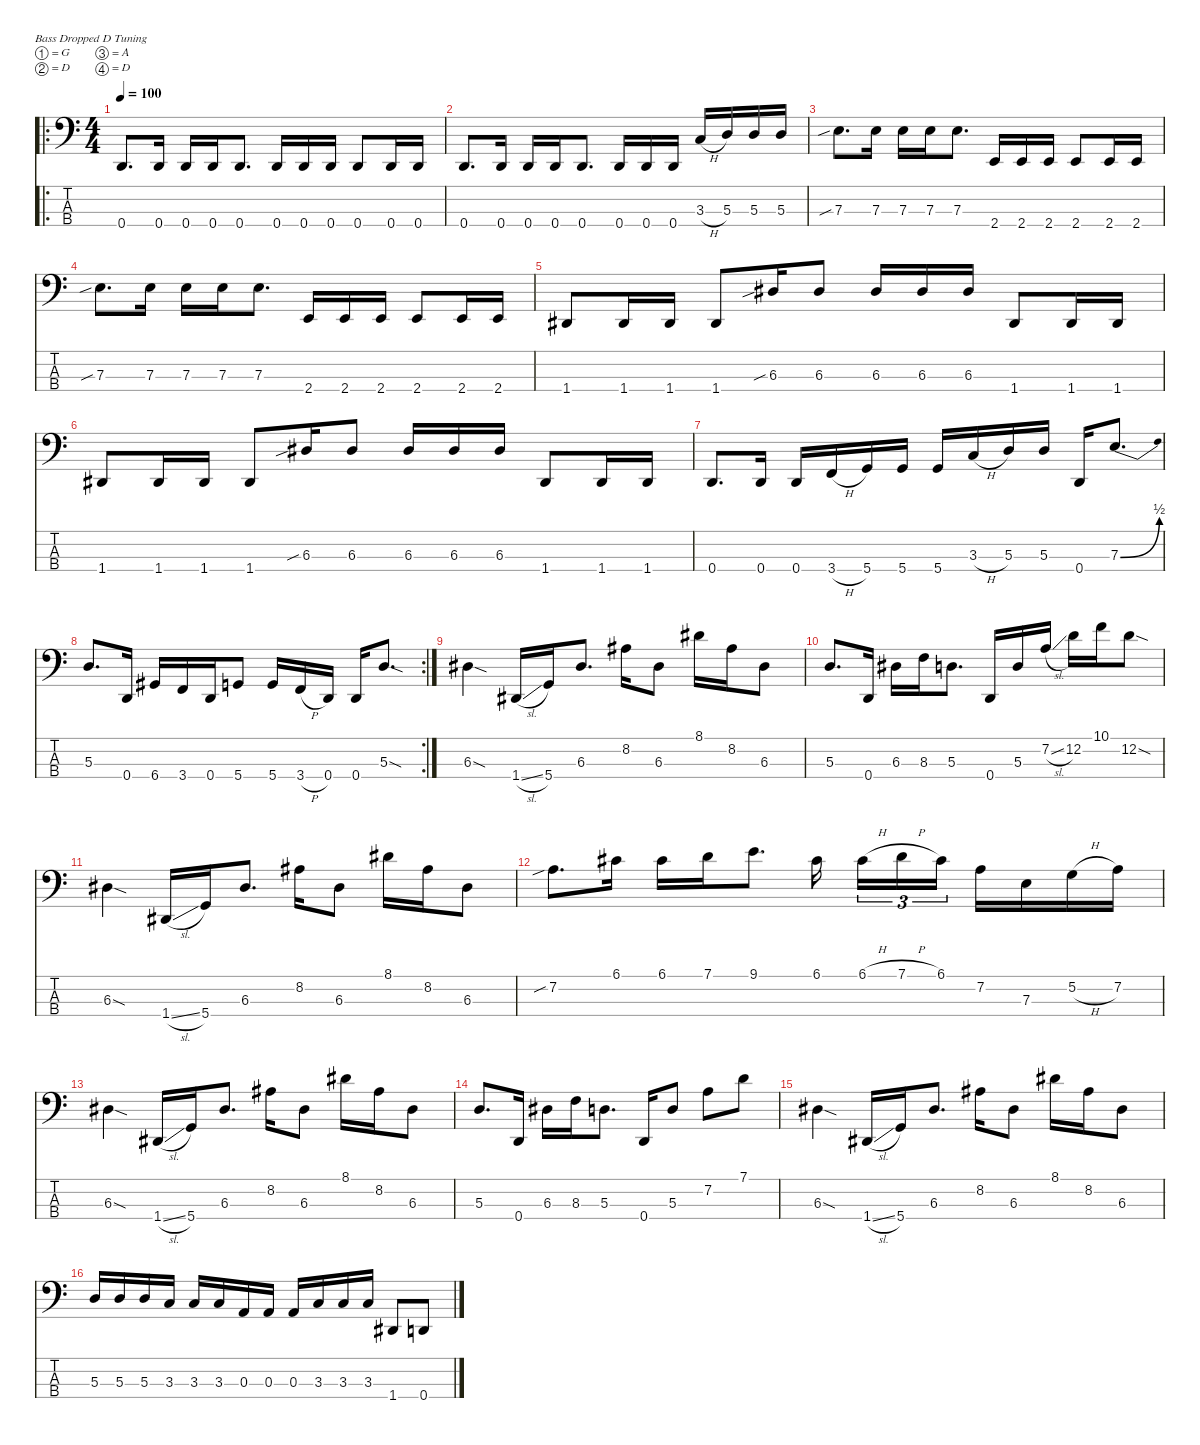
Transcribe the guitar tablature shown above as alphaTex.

\defaultSystemsLayout 4
\hideDynamics
\bracketExtendMode nobrackets
\singleTrackTrackNamePolicy hidden
\multiTrackTrackNamePolicy hidden
\firstSystemTrackNameMode fullname
\firstSystemTrackNameOrientation horizontal
\otherSystemsTrackNameOrientation horizontal
\track ("Bass Guitar" "el.bs.") {instrument electricbassfinger}
\staff {score tabs}
\tuning (G2 D2 A1 D1)
\ro
\ts (4 4)
\tempo 100
\clef f4
\ks c
0.4.8{d dy f beam Up} 0.4.16{beam Up} 0.4.16{beam Up} 0.4.16{beam Up} 0.4.8{d beam Up} 0.4.16{beam Up} 0.4.16{beam Up} 0.4.16{beam Up} 0.4.8{beam Up} 0.4.16{beam Up} 0.4.16{beam Up} |
0.4.8{d beam Up} 0.4.16{beam Up} 0.4.16{beam Up} 0.4.16{beam Up} 0.4.8{d beam Up} 0.4.16{beam Up} 0.4.16{beam Up} 0.4.16{beam Up} 3.3{h}.16{beam Up} 5.3.16{beam Up} 5.3.16{beam Up} 5.3.16{beam Up} |
7.3{sib}.8{d beam Down} 7.3.16{beam Down} 7.3.16{beam Down} 7.3.16{beam Down} 7.3.8{d beam Down} 2.4.16{beam Up} 2.4.16{beam Up} 2.4.16{beam Up} 2.4.8{beam Up} 2.4.16{beam Up} 2.4.16{beam Up} |
7.3{sib}.8{d beam Down} 7.3.16{beam Down} 7.3.16{beam Down} 7.3.16{beam Down} 7.3.8{d beam Down} 2.4.16{beam Up} 2.4.16{beam Up} 2.4.16{beam Up} 2.4.8{beam Up} 2.4.16{beam Up} 2.4.16{beam Up} |
1.4{acc #}.8{beam Up} 1.4{acc #}.16{beam Up} 1.4{acc #}.16{beam Up} 1.4{acc #}.8{beam Up} 6.3{sib acc #}.16{beam Up} 6.3{acc #}.8{beam Up} 6.3{acc #}.16{beam Up} 6.3{acc #}.16{beam Up} 6.3{acc #}.16{beam Up} 1.4{acc #}.8{beam Up} 1.4{acc #}.16{beam Up} 1.4{acc #}.16{beam Up} |
1.4{acc #}.8{beam Up} 1.4{acc #}.16{beam Up} 1.4{acc #}.16{beam Up} 1.4{acc #}.8{beam Up} 6.3{sib acc #}.16{beam Up} 6.3{acc #}.8{beam Up} 6.3{acc #}.16{beam Up} 6.3{acc #}.16{beam Up} 6.3{acc #}.16{beam Up} 1.4{acc #}.8{beam Up} 1.4{acc #}.16{beam Up} 1.4{acc #}.16{beam Up} |
0.4.8{d beam Up} 0.4.16{beam Up} 0.4.16{beam Up} 3.4{h}.16{beam Up} 5.4.16{beam Up} 5.4.16{beam Up} 5.4.16{beam Up} 3.3{h}.16{beam Up} 5.3.16{beam Up} 5.3.16{beam Up} 0.4.16{beam Up} 7.3{be (bend 0 0 15 2)}.8{d beam Up} |
\rc 2
5.3.8{d beam Up} 0.4.16{beam Up} 6.4{acc #}.16{beam Up} 3.4.16{beam Up} 0.4.16{beam Up} 5.4.8{beam Up} 5.4.16{beam Up} 3.4{h}.16{beam Up} 0.4.16{beam Up} 0.4.16{beam Up} 5.3{sod}.8{d beam Up} |
6.3{sod acc #}.4{beam Down} 1.4{sl acc #}.16{beam Up} 5.4.16{beam Up} 6.3{acc #}.8{d beam Up} 8.2{acc #}.16{beam Down} 6.3{acc #}.8{beam Down} 8.1{acc #}.16{beam Down} 8.2{acc #}.16{beam Down} 6.3{acc #}.8{beam Down} |
5.3.8{d beam Up} 0.4.16{beam Up} 6.3{acc #}.16{beam Down} 8.3.16{beam Down} 5.3.8{d beam Down} 0.4.16{beam Up} 5.3.16{beam Up} 7.2{sl}.16{beam Up} 12.2.16{beam Down} 10.1.16{beam Down} 12.2{sod}.8{beam Down} |
6.3{sod acc #}.4{beam Down} 1.4{sl acc #}.16{beam Up} 5.4.16{beam Up} 6.3{acc #}.8{d beam Up} 8.2{acc #}.16{beam Down} 6.3{acc #}.8{beam Down} 8.1{acc #}.16{beam Down} 8.2{acc #}.16{beam Down} 6.3{acc #}.8{beam Down} |
7.2{sib}.8{d beam Down} 6.1{acc #}.16{beam Down} 6.1{acc #}.16{beam Down} 7.1.16{beam Down} 9.1.8{d beam Down} 6.1{acc #}.16{beam Down} 6.1{h acc #}.16{tu (3 2) beam Down} 7.1{h}.16{tu (3 2) beam Down} 6.1{acc #}.16{tu (3 2) beam Down} 7.2.16{beam Down} 7.3.16{beam Down} 5.2{h}.16{beam Down} 7.2.16{beam Down} |
6.3{sod acc #}.4{beam Down} 1.4{sl acc #}.16{beam Up} 5.4.16{beam Up} 6.3{acc #}.8{d beam Up} 8.2{acc #}.16{beam Down} 6.3{acc #}.8{beam Down} 8.1{acc #}.16{beam Down} 8.2{acc #}.16{beam Down} 6.3{acc #}.8{beam Down} |
5.3.8{d beam Up} 0.4.16{beam Up} 6.3{acc #}.16{beam Down} 8.3.16{beam Down} 5.3.8{d beam Down} 0.4.16{beam Up} 5.3.8{beam Up} 7.2.8{beam Down} 7.1.8{beam Down} |
6.3{sod acc #}.4{beam Down} 1.4{sl acc #}.16{beam Up} 5.4.16{beam Up} 6.3{acc #}.8{d beam Up} 8.2{acc #}.16{beam Down} 6.3{acc #}.8{beam Down} 8.1{acc #}.16{beam Down} 8.2{acc #}.16{beam Down} 6.3{acc #}.8{beam Down} |
5.3.16{beam Up} 5.3.16{beam Up} 5.3.16{beam Up} 3.3.16{beam Up} 3.3.16{beam Up} 3.3.16{beam Up} 0.3.16{beam Up} 0.3.16{beam Up} 0.3.16{beam Up} 3.3.16{beam Up} 3.3.16{beam Up} 3.3.16{beam Up} 1.4{acc #}.8{beam Up} 0.4.8{beam Up}
